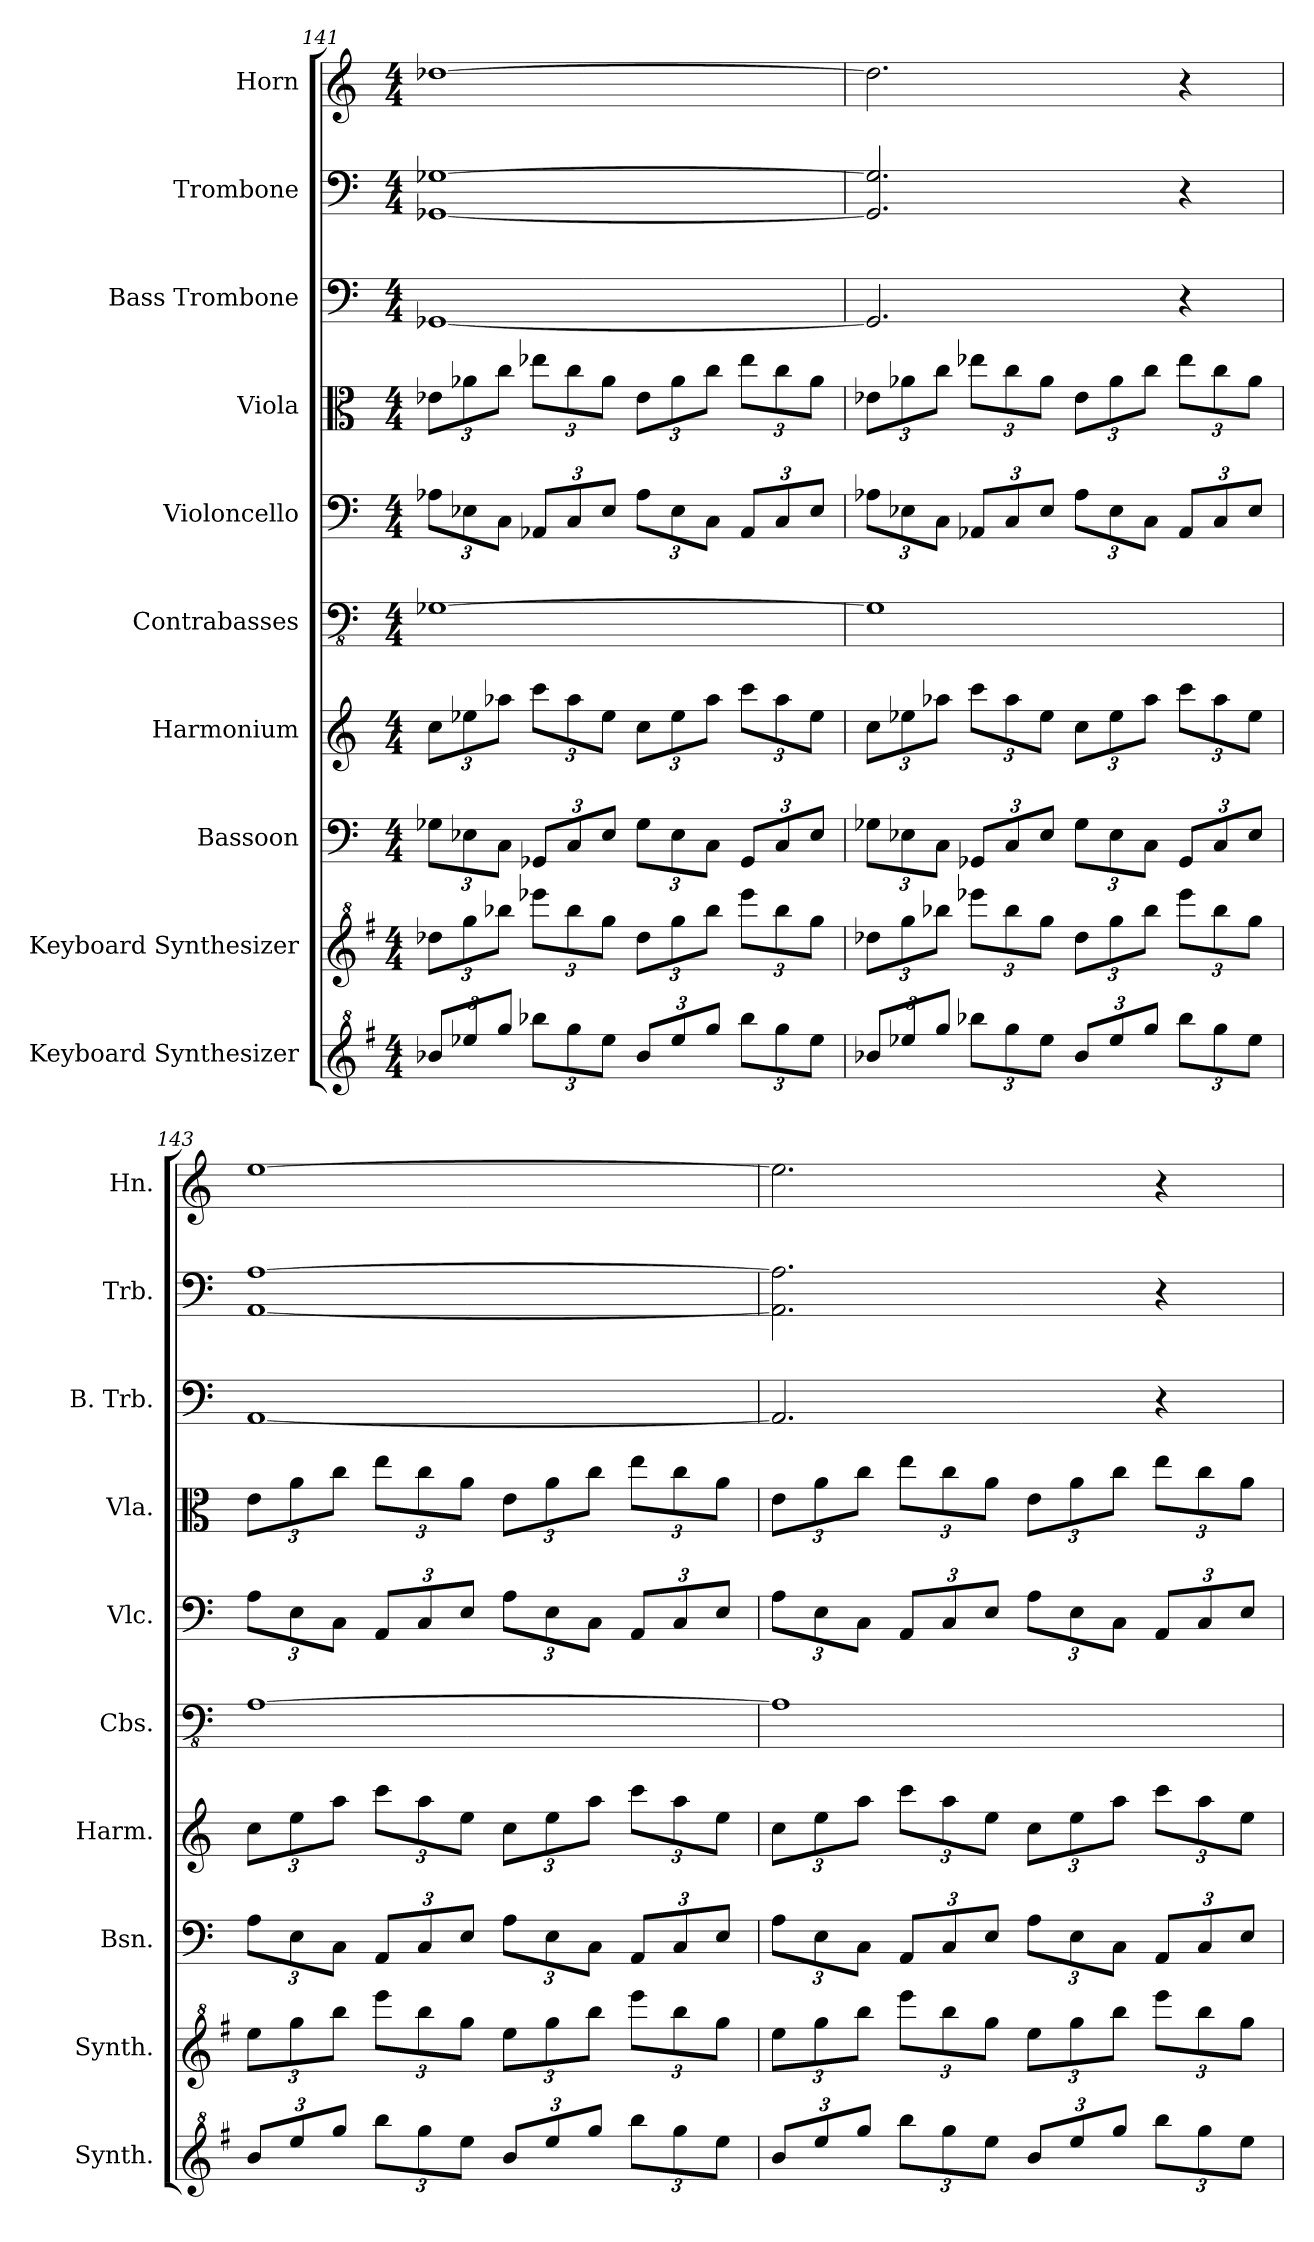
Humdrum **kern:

**kern	**kern	**kern	**kern	**kern	**kern	**kern	**kern	**kern	**kern
*part10	*part9	*part8	*part7	*part6	*part5	*part4	*part3	*part2	*part1
*staff10	*staff9	*staff8	*staff7	*staff6	*staff5	*staff4	*staff3	*staff2	*staff1
*I"Keyboard Synthesizer	*I"Keyboard Synthesizer	*I"Bassoon	*I"Harmonium	*I"Contrabasses	*I"Violoncello	*I"Viola	*I"Bass Trombone	*I"Trombone	*I"Horn
*I'Synth.	*I'Synth.	*I'Bsn.	*I'Harm.	*I'Cbs.	*I'Vlc.	*I'Vla.	*I'B. Trb.	*I'Trb.	*I'Hn.
*clefG^2	*clefG^2	*clefF4	*clefG2	*clefFv4	*clefF4	*clefC3	*clefF4	*clefF4	*clefG2
*ITrd4c7	*ITrd4c7	*	*	*	*	*	*	*	*ITrd4c7
*k[]	*k[]	*k[]	*k[]	*k[]	*k[]	*k[]	*k[]	*k[]	*k[b-]
*M4/4	*M4/4	*M4/4	*M4/4	*M4/4	*M4/4	*M4/4	*M4/4	*M4/4	*M4/4
*Xbrackettup	*Xbrackettup	*Xbrackettup	*Xbrackettup	*	*Xbrackettup	*Xbrackettup	*	*	*
=141	=141	=141	=141	=141	=141	=141	=141	=141	=141
12ee-X/L	12gg-X\L	12G-X\L	12cc\L	[1GG-X	12A-X\L	12e-X\L	[1GG-X	[1GG-X [1G-X	[1g-X
12aa-X/	12ccc\	12E-X\	12ee-X\	.	12E-X\	12a-X\	.	.	.
12ccc/J	12eee-X\J	12C\J	12aa-X\J	.	12C\J	12cc\J	.	.	.
12eee-X\L	12aaa-X\L	12GG-X/L	12ccc\L	.	12AA-X/L	12ee-X\L	.	.	.
12ccc\	12eee-\	12C/	12aa-\	.	12C/	12cc\	.	.	.
12aa-\J	12ccc\J	12E-/J	12ee-\J	.	12E-/J	12a-\J	.	.	.
12ee-/L	12gg-\L	12G-\L	12cc\L	.	12A-\L	12e-\L	.	.	.
12aa-/	12ccc\	12E-\	12ee-\	.	12E-\	12a-\	.	.	.
12ccc/J	12eee-\J	12C\J	12aa-\J	.	12C\J	12cc\J	.	.	.
12eee-\L	12aaa-\L	12GG-/L	12ccc\L	.	12AA-/L	12ee-\L	.	.	.
12ccc\	12eee-\	12C/	12aa-\	.	12C/	12cc\	.	.	.
12aa-\J	12ccc\J	12E-/J	12ee-\J	.	12E-/J	12a-\J	.	.	.
!!LO:LB:g=z
=142	=142	=142	=142	=142	=142	=142	=142	=142	=142
12ee-X/L	12gg-X\L	12G-X\L	12cc\L	1GG-]	12A-X\L	12e-X\L	2.GG-/]	2.GG-/] 2.G-/]	2.g-\]
12aa-X/	12ccc\	12E-X\	12ee-X\	.	12E-X\	12a-X\	.	.	.
12ccc/J	12eee-X\J	12C\J	12aa-X\J	.	12C\J	12cc\J	.	.	.
12eee-X\L	12aaa-X\L	12GG-X/L	12ccc\L	.	12AA-X/L	12ee-X\L	.	.	.
12ccc\	12eee-\	12C/	12aa-\	.	12C/	12cc\	.	.	.
12aa-\J	12ccc\J	12E-/J	12ee-\J	.	12E-/J	12a-\J	.	.	.
12ee-/L	12gg-\L	12G-\L	12cc\L	.	12A-\L	12e-\L	.	.	.
12aa-/	12ccc\	12E-\	12ee-\	.	12E-\	12a-\	.	.	.
12ccc/J	12eee-\J	12C\J	12aa-\J	.	12C\J	12cc\J	.	.	.
12eee-\L	12aaa-\L	12GG-/L	12ccc\L	.	12AA-/L	12ee-\L	4r	4r	4r
12ccc\	12eee-\	12C/	12aa-\	.	12C/	12cc\	.	.	.
12aa-\J	12ccc\J	12E-/J	12ee-\J	.	12E-/J	12a-\J	.	.	.
=143	=143	=143	=143	=143	=143	=143	=143	=143	=143
12ee/L	12aa\L	12A\L	12cc\L	[1AA	12A\L	12e\L	[1AA	[1AA [1A	[1a
12aa/	12ccc\	12E\	12ee\	.	12E\	12a\	.	.	.
12ccc/J	12eee\J	12C\J	12aa\J	.	12C\J	12cc\J	.	.	.
12eee\L	12aaa\L	12AA/L	12ccc\L	.	12AA/L	12ee\L	.	.	.
12ccc\	12eee\	12C/	12aa\	.	12C/	12cc\	.	.	.
12aa\J	12ccc\J	12E/J	12ee\J	.	12E/J	12a\J	.	.	.
12ee/L	12aa\L	12A\L	12cc\L	.	12A\L	12e\L	.	.	.
12aa/	12ccc\	12E\	12ee\	.	12E\	12a\	.	.	.
12ccc/J	12eee\J	12C\J	12aa\J	.	12C\J	12cc\J	.	.	.
12eee\L	12aaa\L	12AA/L	12ccc\L	.	12AA/L	12ee\L	.	.	.
12ccc\	12eee\	12C/	12aa\	.	12C/	12cc\	.	.	.
12aa\J	12ccc\J	12E/J	12ee\J	.	12E/J	12a\J	.	.	.
!!LO:PB:g=z
=144	=144	=144	=144	=144	=144	=144	=144	=144	=144
12ee/L	12aa\L	12A\L	12cc\L	1AA]	12A\L	12e\L	2.AA/]	2.AA\] 2.A\]	2.a\]
12aa/	12ccc\	12E\	12ee\	.	12E\	12a\	.	.	.
12ccc/J	12eee\J	12C\J	12aa\J	.	12C\J	12cc\J	.	.	.
12eee\L	12aaa\L	12AA/L	12ccc\L	.	12AA/L	12ee\L	.	.	.
12ccc\	12eee\	12C/	12aa\	.	12C/	12cc\	.	.	.
12aa\J	12ccc\J	12E/J	12ee\J	.	12E/J	12a\J	.	.	.
12ee/L	12aa\L	12A\L	12cc\L	.	12A\L	12e\L	.	.	.
12aa/	12ccc\	12E\	12ee\	.	12E\	12a\	.	.	.
12ccc/J	12eee\J	12C\J	12aa\J	.	12C\J	12cc\J	.	.	.
12eee\L	12aaa\L	12AA/L	12ccc\L	.	12AA/L	12ee\L	4r	4r	4r
12ccc\	12eee\	12C/	12aa\	.	12C/	12cc\	.	.	.
12aa\J	12ccc\J	12E/J	12ee\J	.	12E/J	12a\J	.	.	.
=	=	=	=	=	=	=	=	=	=
*-	*-	*-	*-	*-	*-	*-	*-	*-	*-
